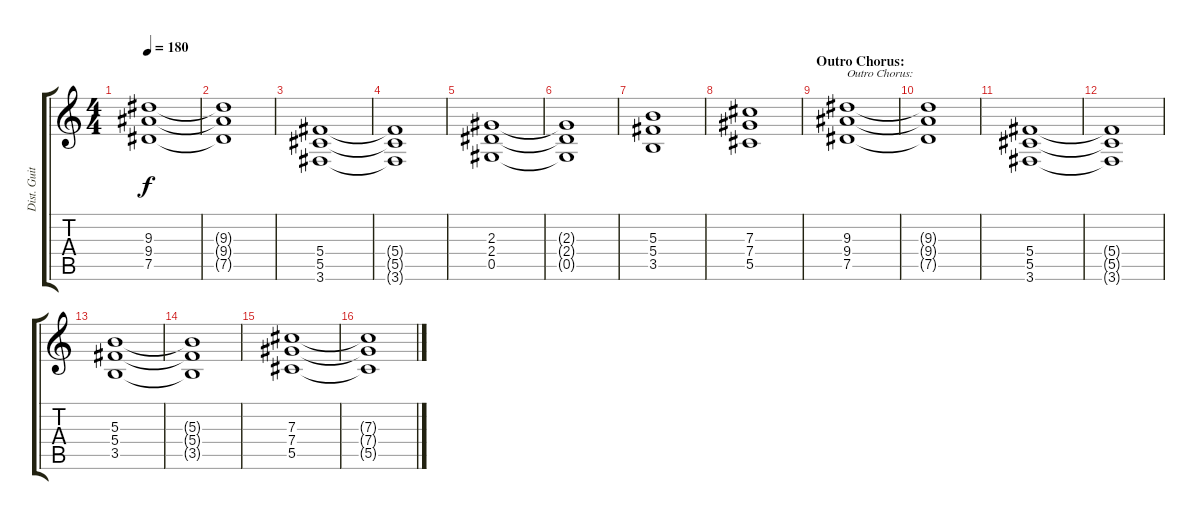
\track ("Dist. Guitar 2" "Dist. Guit") {instrument distortionguitar}
\staff {score tabs}
\tuning (Eb4 Bb3 Gb3 Db3 Ab2 Eb2) {hide}
\ts (4 4)
\tempo 180
\clef g2
\ks c
(9.3 9.4 7.5).1{dy f} |
(9.3{t} 9.4{t} 7.5{t}).1 |
(5.4 5.5 3.6).1 |
(5.4{t} 5.5{t} 3.6{t}).1 |
(2.3 2.4 0.5).1 |
(2.3{t} 2.4{t} 0.5{t}).1 |
(5.3 5.4 3.5).1 |
(7.3 7.4 5.5).1 |
\section ("" "Outro Chorus:")
(9.3 9.4 7.5).1{txt "Outro Chorus:"} |
(9.3{t} 9.4{t} 7.5{t}).1 |
(5.4 5.5 3.6).1 |
(5.4{t} 5.5{t} 3.6{t}).1 |
(5.3 5.4 3.5).1 |
(5.3{t} 5.4{t} 3.5{t}).1 |
(7.3 7.4 5.5).1 |
(7.3{t} 7.4{t} 5.5{t}).1
